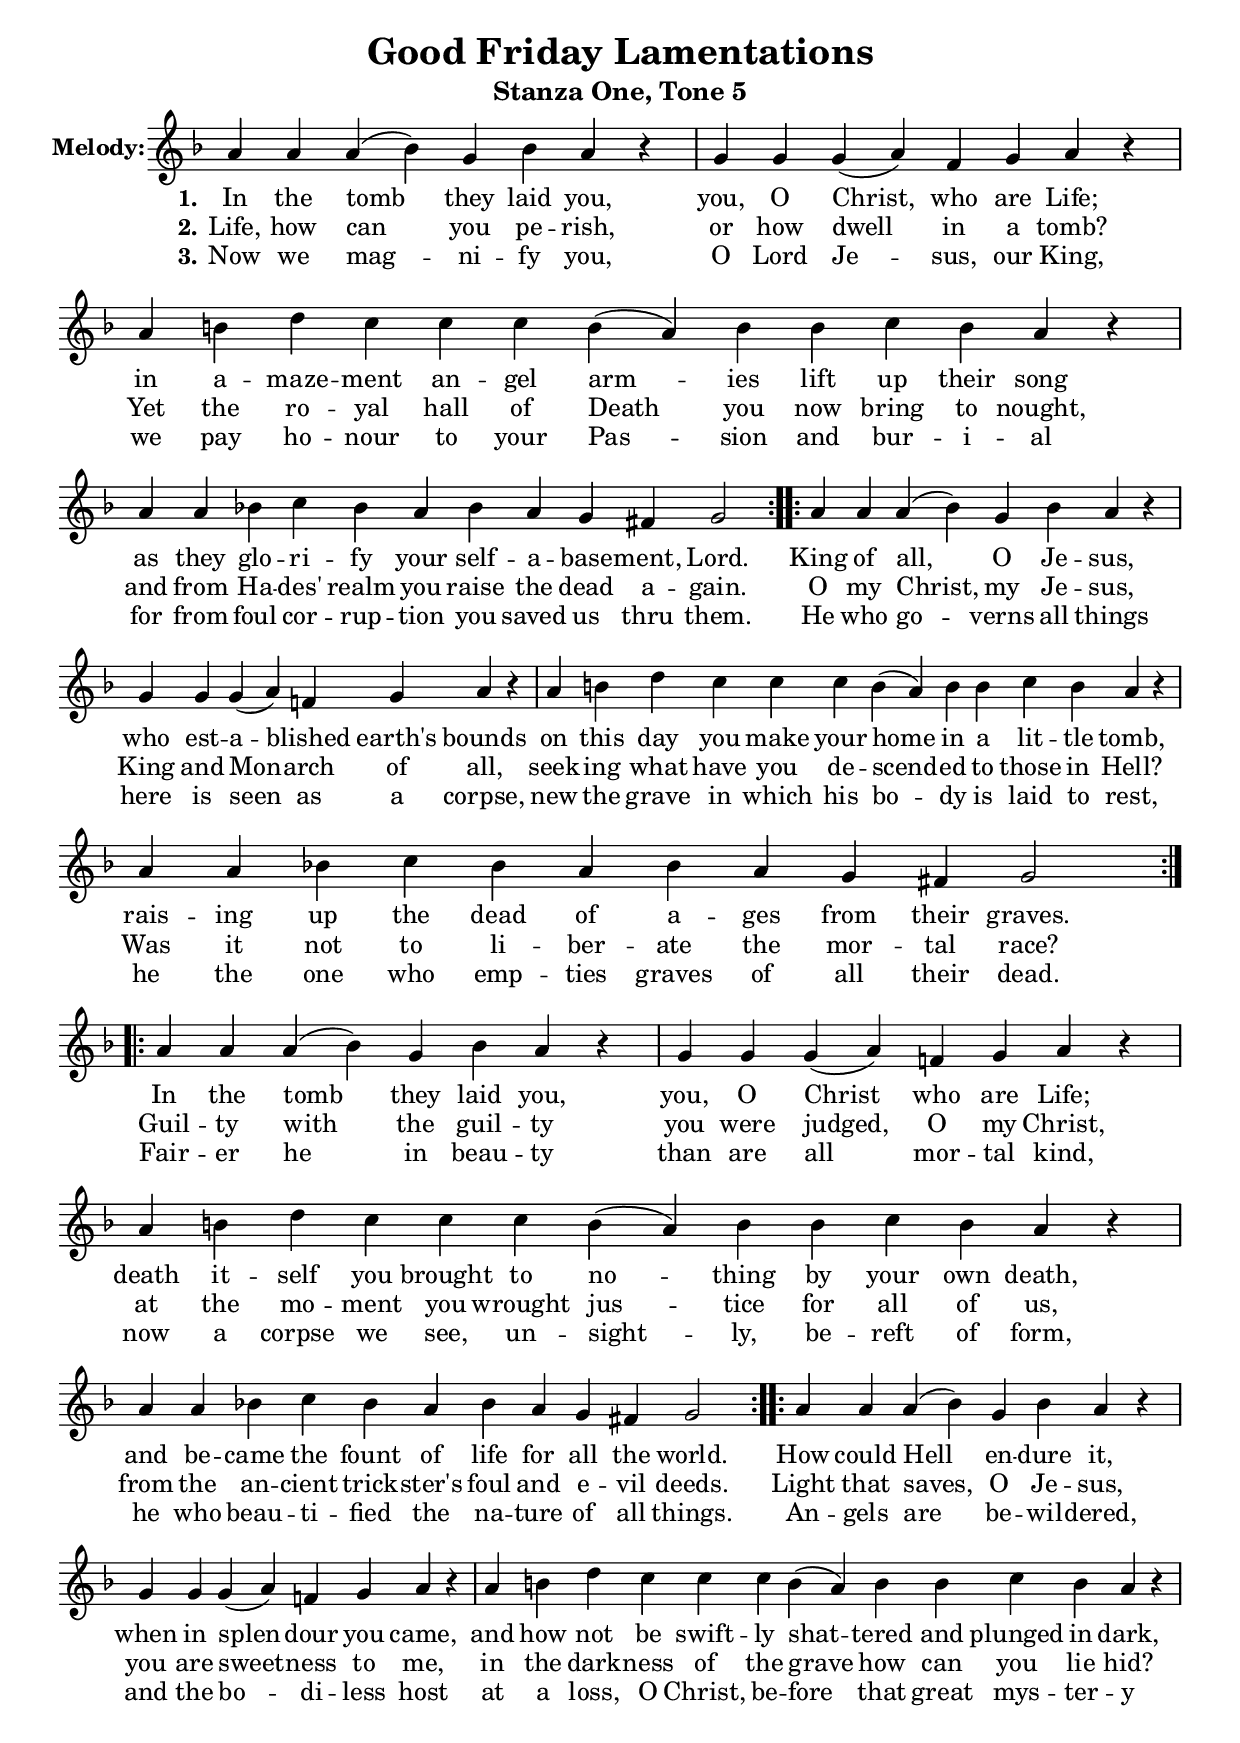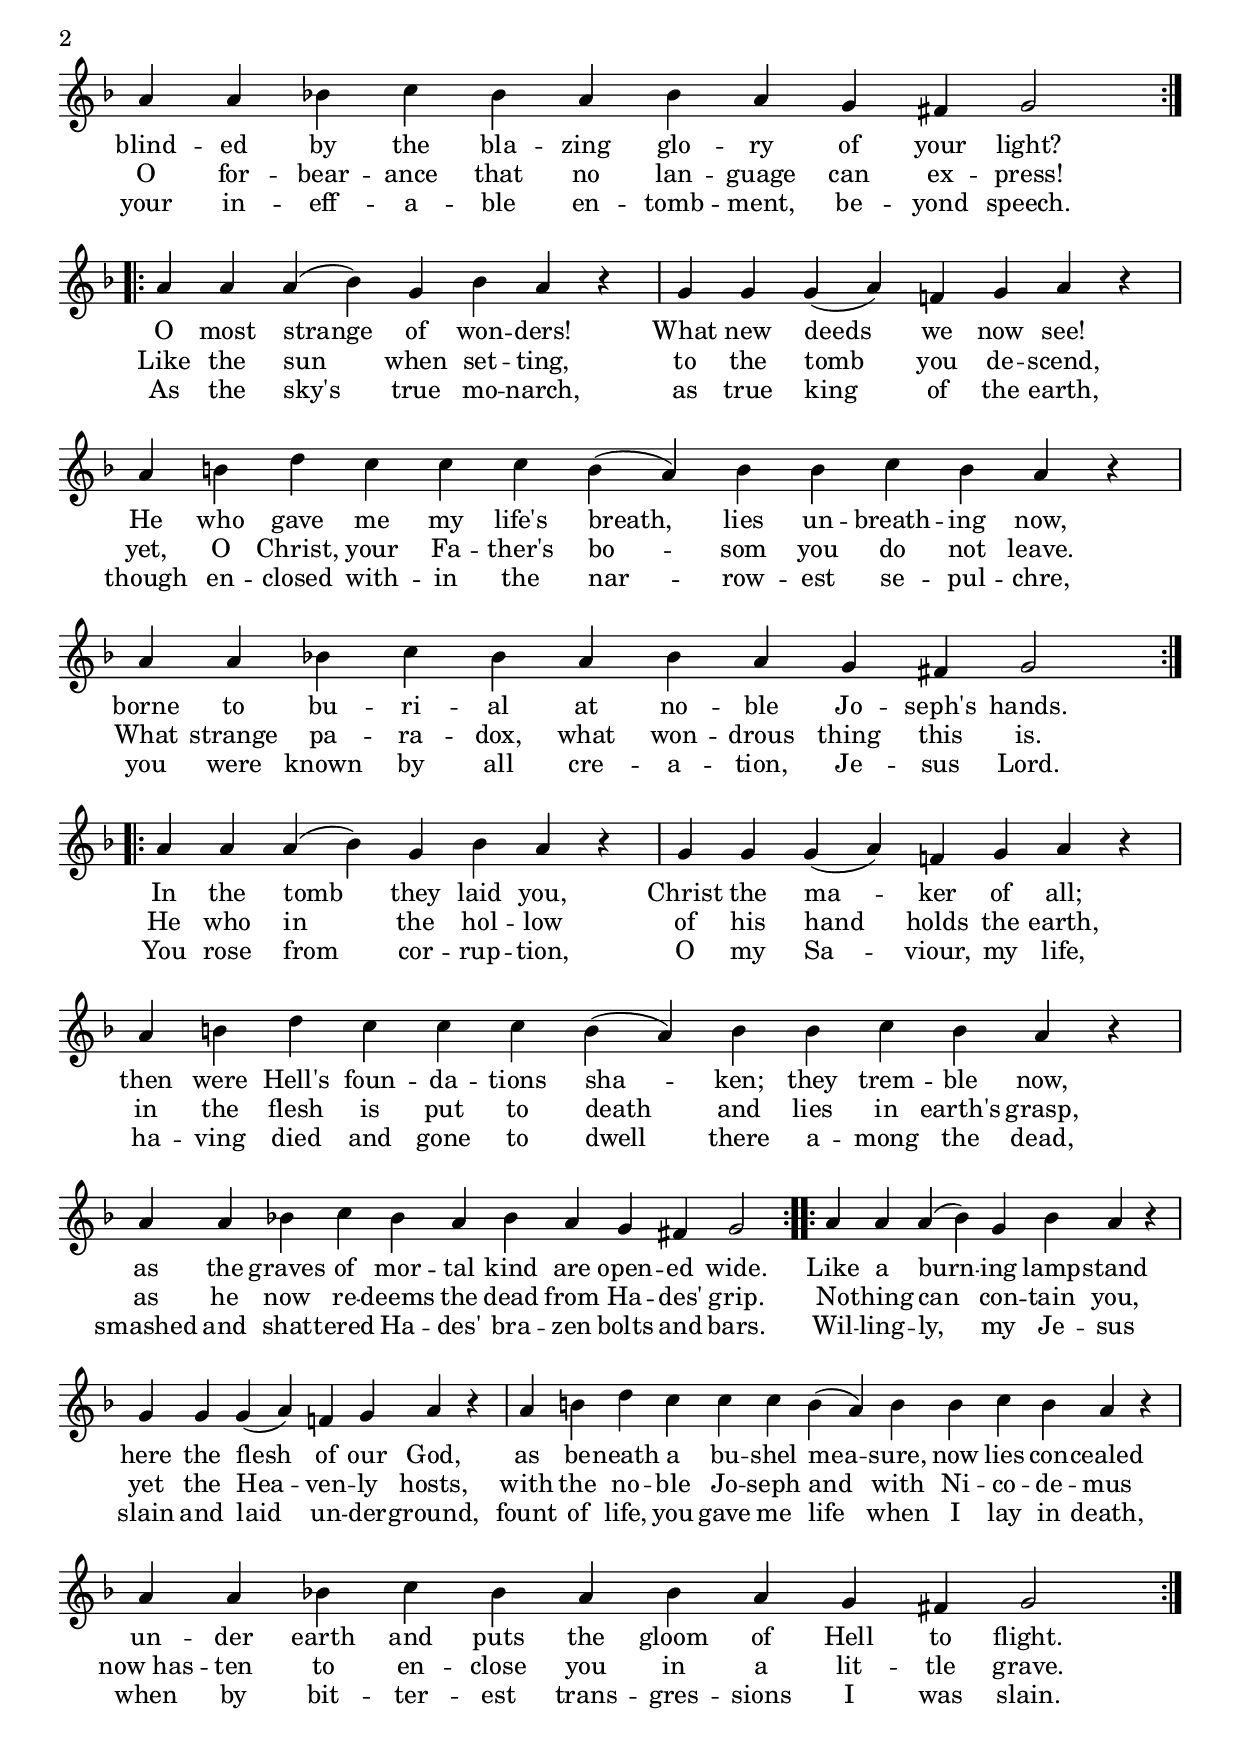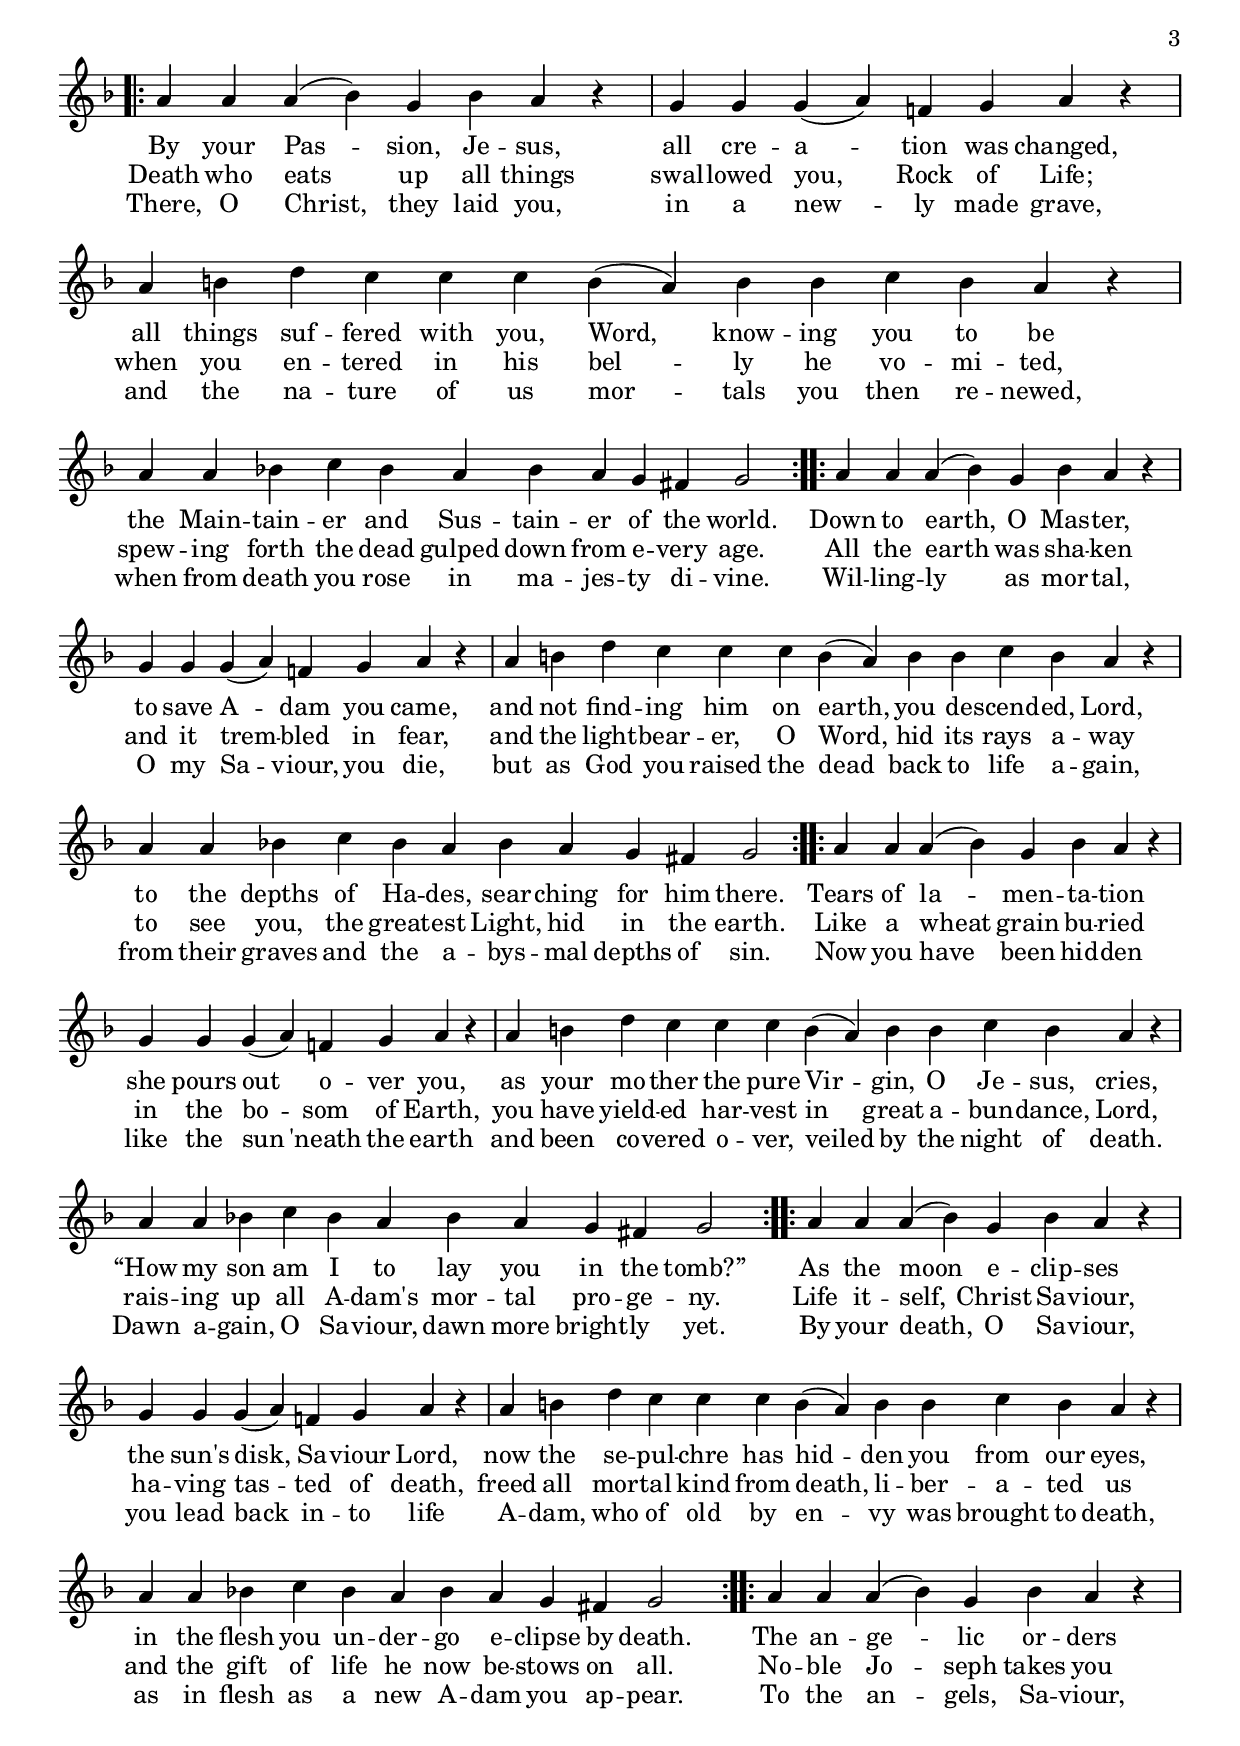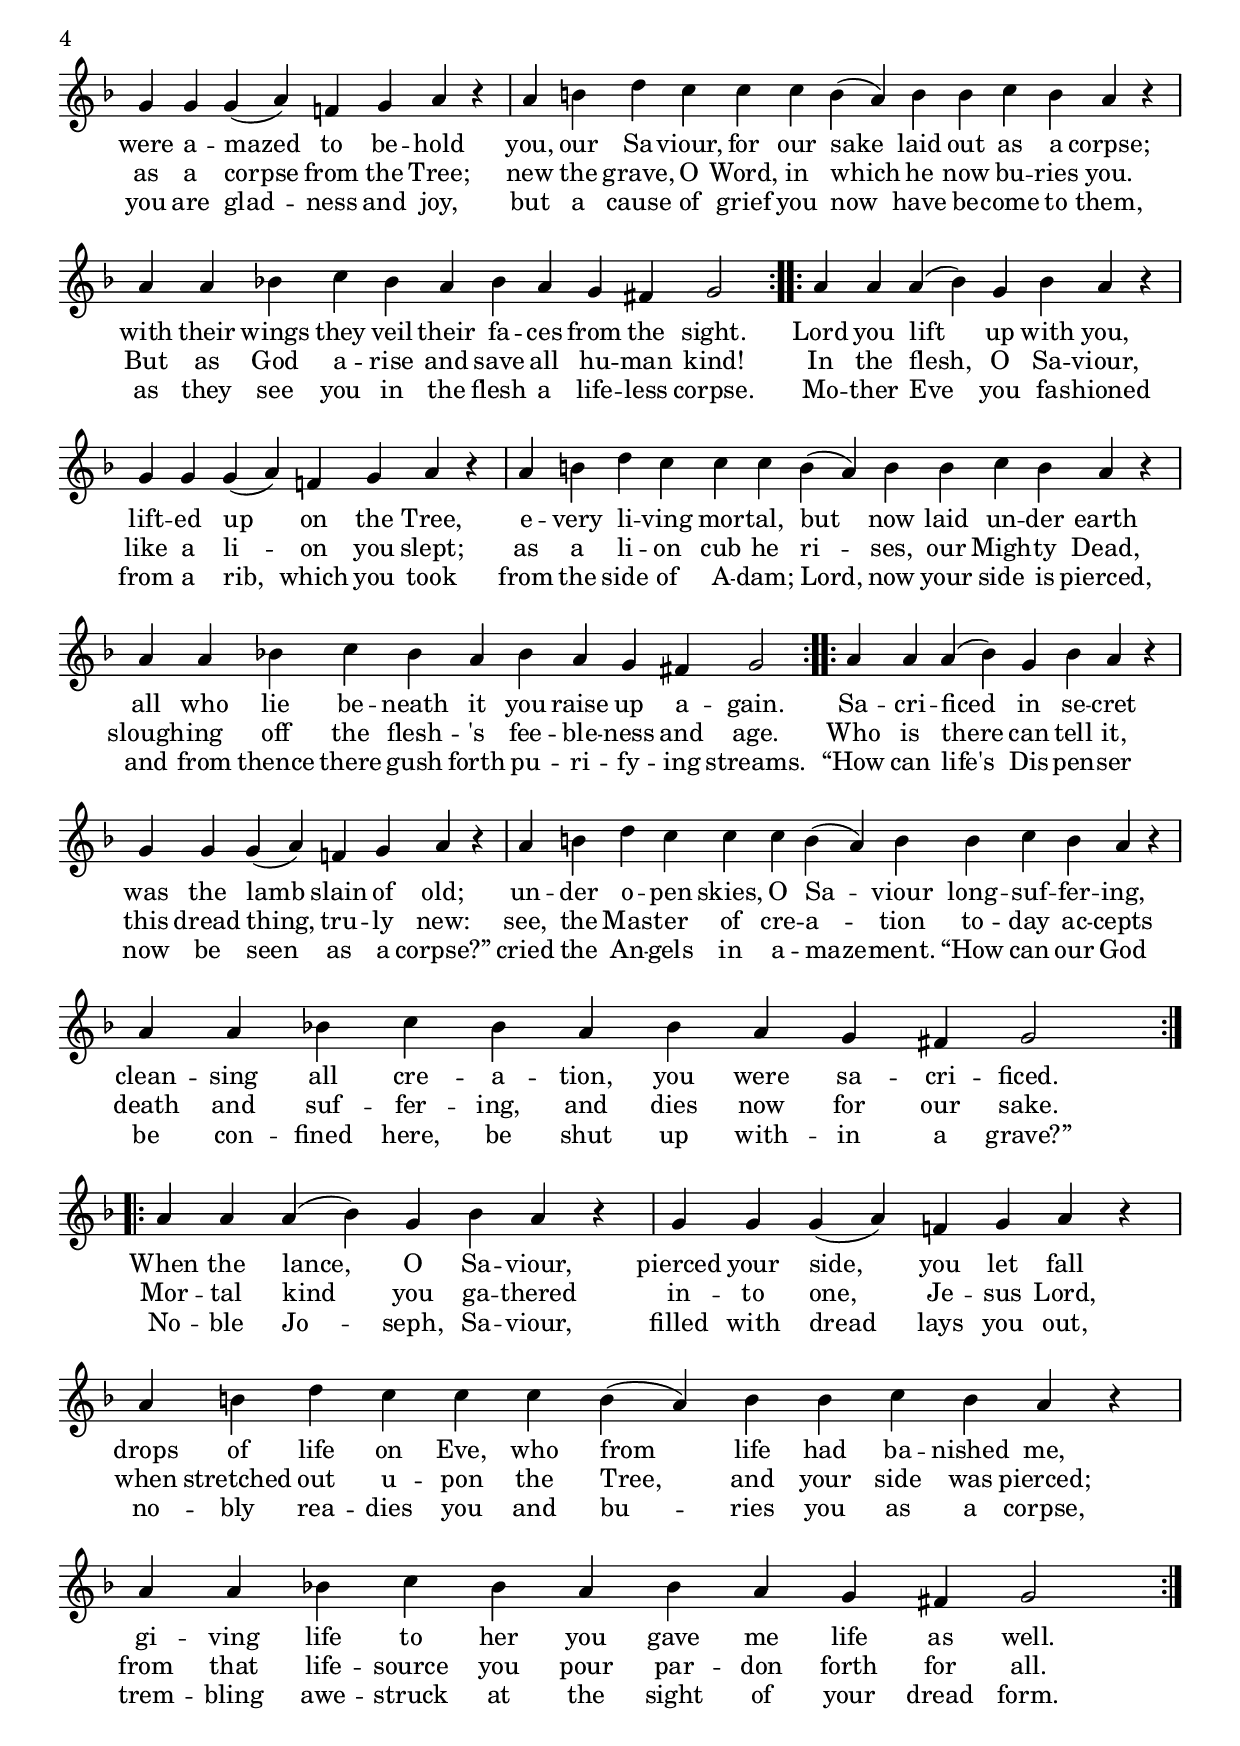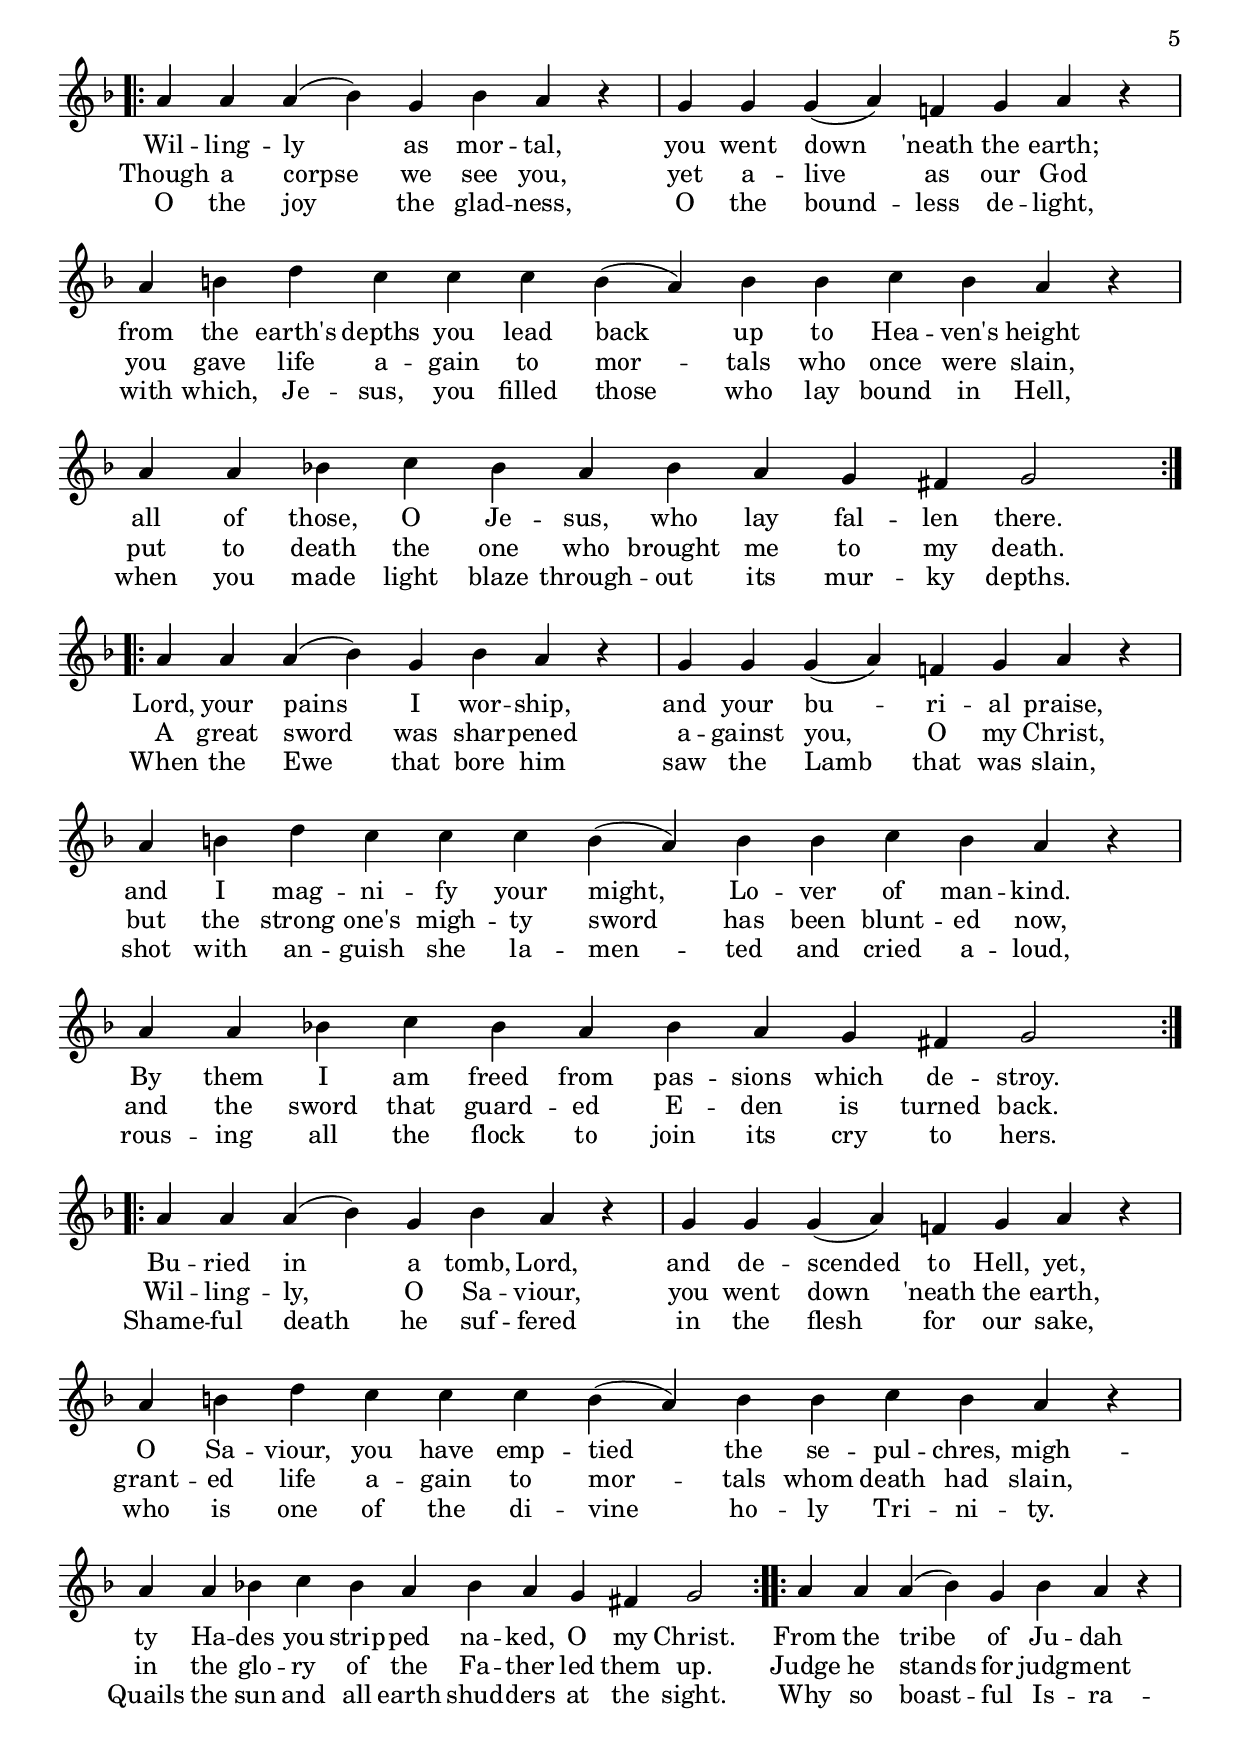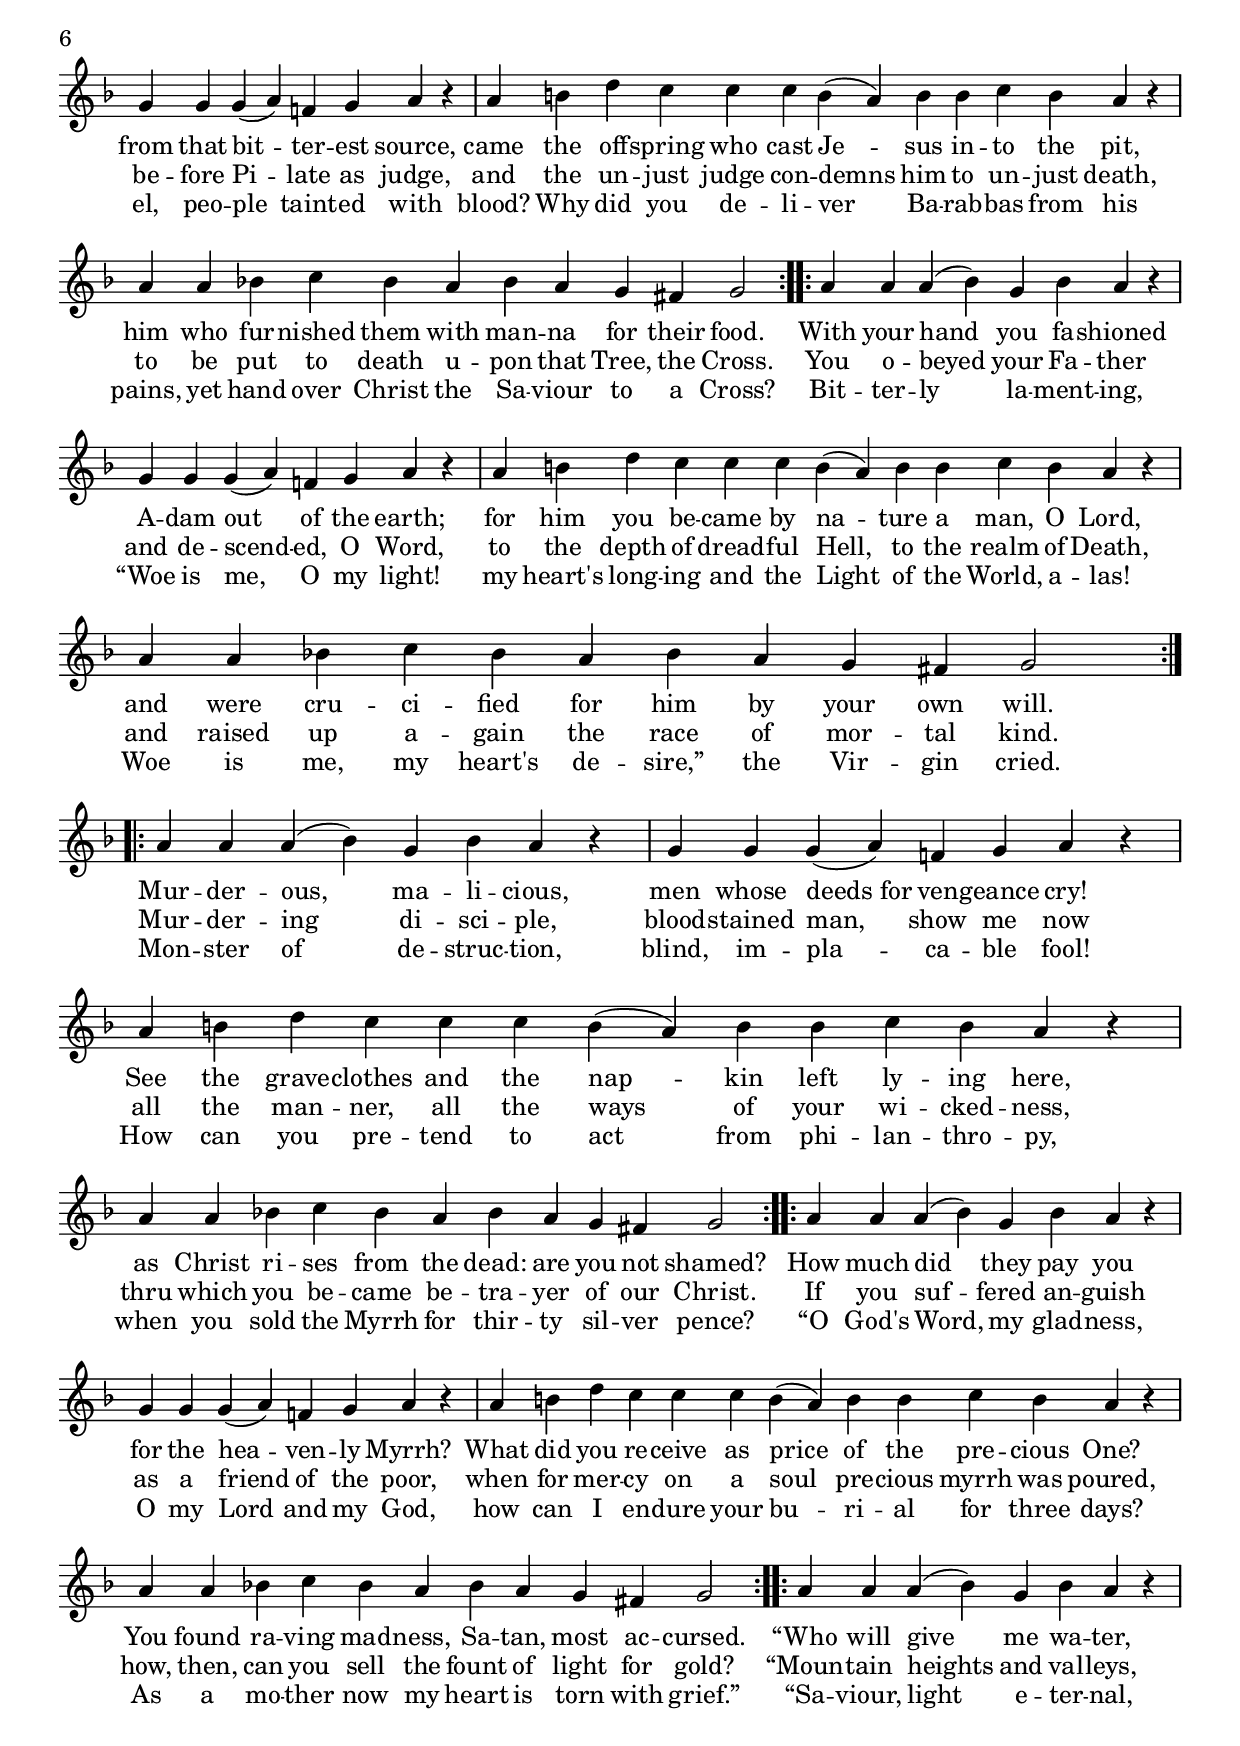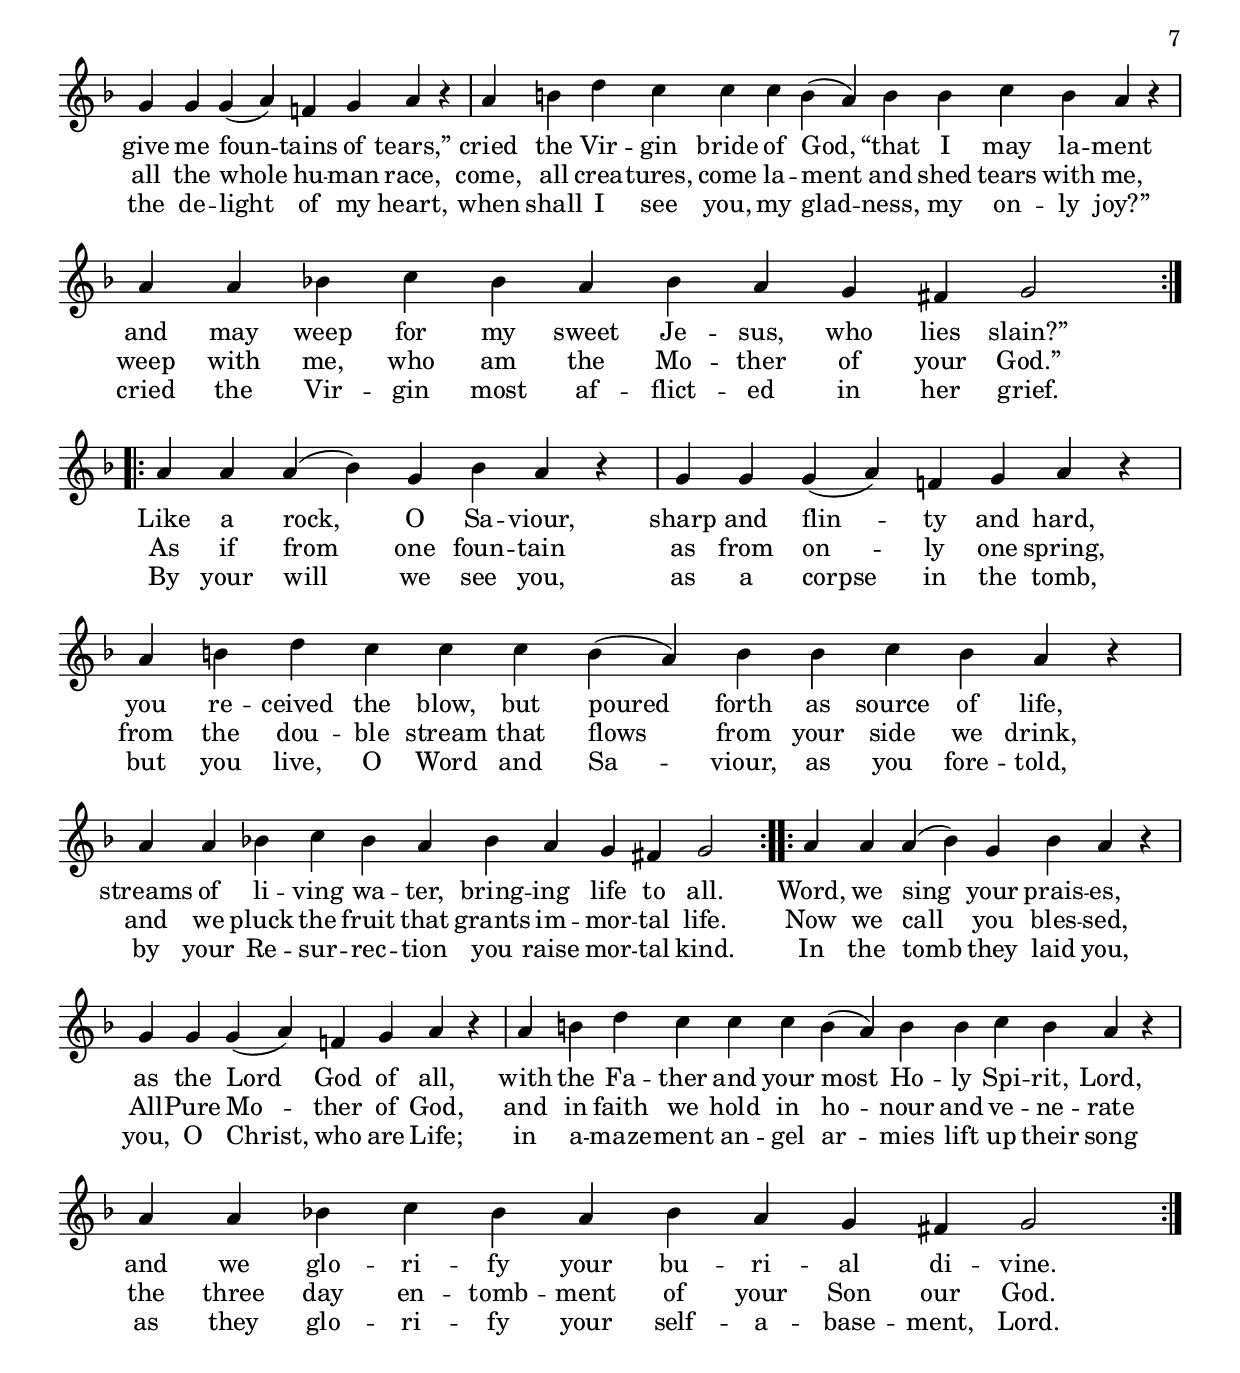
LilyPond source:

\include "global_include.ly"

\header {
  title = "Good Friday Lamentations"
  subtitle = "Stanza One, Tone 5"
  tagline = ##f
}

melodyNotes = \relative c'' {
  \stemNeutral
  \override Score.RehearsalMark #'self-alignment-X = #LEFT

  \repeat volta 2 {
    a4 a a( bf) g bf a r \bar "|"
    g g g( a) f g a r \bar "|"
    a b d c c c b( a) b b c b a r \bar "|"
    a a bf c bf a bf a g fs g2
  }
}

words_one = \lyricmode {
  \set stanza = "1."
  In the tomb they laid you,
  you, O Christ, who are Life;
  in a -- maze -- ment an -- gel arm -- ies lift up their song
  as they glo -- ri -- fy your self -- a -- base -- ment, Lord.

  %\set stanza = "4."
  King of all, O Je -- sus,
  who est -- a -- blished earth's bounds
  on this day you make your home in a lit -- tle tomb,
  rais -- ing up the dead of a -- ges from their graves.

  %\set stanza = "7."
  In the tomb they laid you, you,
  O Christ who are Life;
  death it -- self you brought to no -- thing by your own death,
  and be -- came the fount of life for all the world.

  %\set stanza = "10."
  How could Hell en -- dure it,
  when in splen -- dour you came,
  and how not be swift -- ly shat -- tered and plunged in dark,
  blind -- ed by the bla -- zing glo -- ry of your light?

  %\set stanza = "13."
  O most strange of won -- ders!
  What new deeds we now see! He who gave me my life's breath, lies un -- breath -- ing now,
  borne to bu -- ri -- al at no -- ble Jo -- seph's hands.

  %\set stanza = "16."
  In the tomb they laid you,
  Christ the ma -- ker of all;
  then were Hell's foun -- da -- tions sha -- ken; they trem -- ble now,
  as the graves of mor -- tal kind are open -- ed wide.

  %\set stanza = "19."
  Like a burn -- ing lamp -- stand
  here the flesh of our God,
  as be -- neath a bu -- shel mea -- sure, now lies con -- cealed
  un -- der earth and puts the gloom of Hell to flight.

  %\set stanza = "22."
  By your Pas -- sion, Je -- sus,
  all cre -- a -- tion was changed,
  all things suf -- fered with you, Word, know -- ing you to be
  the Main -- tain -- er and Sus -- tain -- er of the world.

  %\set stanza = "25."
  Down to earth, O Mas -- ter,
  to save A -- dam you came,
  and not find -- ing him on earth, you de -- scend -- ed, Lord,
  to the depths of Ha -- des, sear -- ching for him there.

  %\set stanza = "1."
  Tears of la -- men -- ta -- tion
  she pours out o -- ver you,
  as your mo -- ther the pure Vir -- gin, O Je -- sus, cries,
  “How my son am I to lay you in the tomb?”

  %\set stanza = "1."
  As the moon e -- clip -- ses
  the sun's disk, Sa -- viour Lord,
  now the se -- pul -- chre has hid -- den you from our eyes,
  in the flesh you un -- der -- go e -- clipse by death.

  %\set stanza = "1."
  The an -- ge -- lic or -- ders
  were a -- mazed to be -- hold
  you, our Sa -- viour, for our sake laid out as a corpse;
  with their wings they veil their fa -- ces from the sight.

  %\set stanza = "1."
  Lord you lift up with you,
  lift -- ed up on the Tree,
  e -- very li -- ving mor -- tal, but now laid un -- der earth
  all who lie be -- neath it you raise up a -- gain.

  %\set stanza = "1."
  Sa -- cri -- ficed in se -- cret
  was the lamb slain of old;
  un -- der o -- pen skies, O Sa -- viour long -- suf -- fer -- ing,
  clean -- sing all cre -- a -- tion, you were sa -- cri -- ficed.

  %\set stanza = "1."
  When the lance, O Sa -- viour,
  pierced your side, you let fall
  drops of life on Eve, who from life had ba -- nished me,
  gi -- ving life to her you gave me life as well.

  %\set stanza = "1."
  Wil -- ling -- ly as mor -- tal,
  you went down 'neath the earth;
  from the earth's depths you lead back up to Hea -- ven's height
  all of those, O Je -- sus, who lay fal -- len there.

  %\set stanza = "1."
  Lord, your pains I wor -- ship,
  and your bu -- ri -- al praise,
  and I mag -- ni -- fy your might, Lo -- ver of man -- kind.
  By them I am freed from pas -- sions which de -- stroy.

  %\set stanza = "1."
  Bu -- ried in a tomb, Lord,
  and de -- scended to Hell,
  yet, O Sa -- viour, you have emp -- tied the se -- pul -- chres,
  migh -- ty Ha -- des you strip -- ped na -- ked, O my Christ.

  %\set stanza = "1."
  From the tribe of Ju -- dah
  from that bit -- ter -- est source,
  came the off -- spring who cast Je -- sus in -- to the pit,
  him who fur -- nished them with man -- na for their food.

  %\set stanza = "1."
  With your hand you fa -- shioned
  A -- dam out of the earth;
  for him you be -- came by na -- ture a man, O Lord,
  and were cru -- ci -- fied for him by your own will.

  %\set stanza = "1."
  Mur -- der -- ous, ma -- li -- cious,
  men whose "deeds for" ven -- geance cry!
  See the grave -- clothes and the nap -- kin left ly -- ing here,
  as Christ ri -- ses from the dead: are you not shamed?

  %\set stanza = "1."
  How much did they pay you
  for the hea -- ven -- ly Myrrh?
  What did you re -- ceive as price of the pre -- cious One?
  You found ra -- ving mad -- ness, Sa -- tan, most ac -- cursed.

  %\set stanza = "1."
  “Who will give me wa -- ter,
  give me foun -- tains of tears,”
  cried the Vir -- gin bride of God, “that I may la -- ment
  and may weep for my sweet Je -- sus, who lies slain?”

  %\set stanza = "1."
  Like a rock, O Sa -- viour,
  sharp and flin -- ty and hard,
  you re -- ceived the blow, but poured forth as source of life,
  streams of li -- ving wa -- ter, bring -- ing life to all.

  %\set stanza = "1."
  Word, we sing your prais -- es,
  as the Lord God of all,
  with the Fa -- ther and your most Ho -- ly Spi -- rit, Lord,
  and we glo -- ri -- fy your bu -- ri -- al di -- vine.
}


words_two = \lyricmode {
  \set stanza = "2."
  Life, how can you pe -- rish,
  or how dwell in a tomb?
  Yet the ro -- yal hall of Death you now bring to nought,
  and from Ha -- des' realm you raise the dead a -- gain.

  %\set stanza = "5."
  O my Christ, my Je -- sus,
  King and Mon -- arch of all,
  seek -- ing what have you de -- scend -- ed to those in Hell?
  Was it not to li -- ber -- ate the mor -- tal race?

  %\set stanza = "8."
  Guil -- ty with the guil -- ty
  you were judged, O my Christ,
  at the mo -- ment you wrought jus -- tice for all of us, from
  the an -- cient trick -- ster's foul and e -- vil deeds.

  %\set stanza = "11."
  Light that saves, O Je -- sus,
  you are sweet -- ness to me,
  in the dark -- ness of the grave how can you lie hid?
  O for -- bear -- ance that no lan -- guage can ex -- press!

  %\set stanza = "14."
  Like the sun when set -- ting,
  to the tomb you de -- scend,
  yet, O Christ, your Fa -- ther's bo -- som you do not leave.
  What strange pa -- ra -- dox, what won -- drous thing this is.

  %\set stanza = "17."
  He who in the hol -- low
  of his hand holds the earth,
  in the flesh is put to death and lies in earth's grasp,
  as he now re -- deems the dead from Ha -- des' grip.

  %\set stanza = "20."
  No -- thing can con -- tain you,
  yet the Hea -- ven -- ly hosts,
  with the no -- ble Jo -- seph and with Ni -- co -- de -- mus
  "now has" -- ten to en -- close you in a lit -- tle grave.

  %\set stanza = "23."
  Death who eats up all things
  swal -- lowed you, Rock of Life;
  when you en -- tered in his bel -- ly he vo -- mi -- ted,
  spew -- ing forth the dead gulped down from e -- very age.

  %\set stanza = "26."
  All the earth was sha -- ken
  and it trem -- bled in fear,
  and the light -- bear -- er, O Word, hid its rays a -- way
  to see you, the great -- est Light, hid in the earth.

  %\set stanza = "1."
  Like a wheat grain bu -- ried
  in the bo -- som of Earth,
  you have yield -- ed har -- vest in great a -- bun -- dance, Lord,
  rais -- ing up all A -- dam's mor -- tal pro -- ge -- ny.

  %\set stanza = "1."
  Life it -- self, Christ Sa -- viour,
  ha -- ving tas -- ted of death,
  freed all mor -- tal kind from death, li -- ber -- a -- ted us
  and the gift of life he now be -- stows on all.

  %\set stanza = "1."
  No -- ble Jo -- seph takes you
  as a corpse from the Tree;
  new the grave, O Word, in which he now bu -- ries you.
  But as God a -- rise and save all hu -- man kind!

  %\set stanza = "1."
  In the flesh, O Sa -- viour,
  like a li -- on you slept;
  as a li -- on cub he ri -- ses, our Migh -- ty Dead,
  slough -- ing off the flesh -- 's fee -- ble -- ness and age.

  %\set stanza = "1."
  Who is there can tell it,
  this dread thing, tru -- ly new:
  see, the Mas -- ter of cre -- a -- tion to -- day ac -- cepts
  death and suf -- fer -- ing, and dies now for our sake.

  %\set stanza = "1."
  Mor -- tal kind you ga -- thered
  in -- to one, Je -- sus Lord,
  when stretched out u -- pon the Tree, and your side was pierced;
  from that life -- source you pour par -- don forth for all.

  %\set stanza = "1."
  Though a corpse we see you,
  yet a -- live as our God
  you gave life a -- gain to mor -- tals who once were slain,
  put to death the one who brought me to my death.

  %\set stanza = "1."
  A great sword was shar -- pened
  a -- gainst you, O my Christ,
  but the strong one's migh -- ty sword has been blunt -- ed now,
  and the sword that guard -- ed E -- den is turned back.

  %\set stanza = "1."
  Wil -- ling -- ly, O Sa -- viour,
  you went down 'neath the earth,
  grant -- ed life a -- gain to mor -- tals whom death had slain,
  in the glo -- ry of the Fa -- ther led them up.

  %\set stanza = "1."
  Judge he stands for judg -- ment
  be -- fore Pi -- late as judge,
  and the un -- just judge con -- demns him to un -- just death,
  to be put to death u -- pon that Tree, the Cross.

  %\set stanza = "1."
  You o -- beyed your Fa -- ther
  and de -- scend -- ed, O Word,
  to the depth of dread -- ful Hell, to the realm of Death,
  and raised up a -- gain the race of mor -- tal kind.

  %\set stanza = "1."
  Mur -- der -- ing di -- sci -- ple,
  blood -- stained man, show me now
  all the man -- ner, all the ways of your wi -- cked -- ness,
  thru which you be -- came be -- tra -- yer of our Christ.

  %\set stanza = "1."
  If you suf -- fered an -- guish
  as a friend of the poor,
  when for mer -- cy on a soul pre -- cious myrrh was poured,
  how, then, can you sell the fount of light for gold?

  %\set stanza = "1."
  “Moun -- tain heights and val -- leys,
  all the whole hu -- man race,
  come, all crea -- tures, come la -- ment and shed tears with me,
  weep with me, who am the Mo -- ther of your God.”

  %\set stanza = "1."
  As if from one foun -- tain
  as from on -- ly one spring,
  from the dou -- ble stream that flows from your side we drink,
  and we pluck the fruit that grants im -- mor -- tal life.

  %\set stanza = "1."
  Now we call you bles -- sed,
  All -- Pure Mo -- ther of God,
  and in faith we hold in ho -- nour and ve -- ne -- rate
  the three day en -- tomb -- ment of your Son our God.
}

words_three = \lyricmode {
  \set stanza = "3."
  Now we mag -- ni -- fy you,
  O Lord Je -- sus, our King,
  we pay ho -- nour to your Pas -- sion and bur -- i -- al
  for from foul cor -- rup -- tion you saved us thru them.

  %\set stanza = "6."
  He who go -- verns all things
  here is seen as a corpse,
  new the grave in which his bo -- dy is laid to rest,
  he the one who emp -- ties graves of all their dead.

  %\set stanza = "9."
  Fair -- er he in beau -- ty
  than are all mor -- tal kind,
  now a corpse we see, un -- sight -- ly, be -- reft of form,
  he who beau -- ti -- fied the na -- ture of all things.

  %\set stanza = "12."
  An -- gels are be -- wil -- dered,
  and the bo -- di -- less host
  at a loss, O Christ, be -- fore that great mys -- ter -- y your
  in -- eff -- a -- ble en -- tomb -- ment, be -- yond speech.

  %\set stanza = "15."
  As the sky's true mo -- narch,
  as true king of the earth,
  though en -- closed with -- in the nar -- row -- est se -- pul -- chre,
  you were known by all cre -- a -- tion, Je -- sus Lord.

  %\set stanza = "18."
  You rose from cor -- rup -- tion,
  O my Sa -- viour, my life,
  ha -- ving died and gone to dwell there a -- mong the dead,
  smashed and shat -- tered Ha -- des' bra -- zen bolts and bars.

  %\set stanza = "21."
  Wil -- ling -- ly, my Je -- sus
  slain and laid un -- der -- ground,
  fount of life, you gave me life when I lay in death,
  when by bit -- ter -- est trans -- gres -- sions I was slain.

  %\set stanza = "24."
  There, O Christ, they laid you,
  in a new -- ly made grave,
  and the na -- ture of us mor -- tals you then re -- newed,
  when from death you rose in ma -- jes -- ty di -- vine.

  %\set stanza = "27."
  Wil -- ling -- ly as mor -- tal,
  O my Sa -- viour, you die,
  but as God you raised the dead back to life a -- gain,
  from their graves and the a -- bys -- mal depths of sin.

  %\set stanza = "1."
  Now you have been hid -- den
  like the sun 'neath the earth
  and been co -- vered o -- ver, veiled by the night of death.
  Dawn a -- gain, O Sa -- viour, dawn more bright -- ly yet.

  %\set stanza = "1."
  By your death, O Sa -- viour,
  you lead back in -- to life
  A -- dam, who of old by en -- vy was brought to death,
  as in flesh as a new A -- dam you ap -- pear.

  %\set stanza = "1."
  To the an -- gels, Sa -- viour,
  you are glad -- ness and joy,
  but a cause of grief you now have be -- come to them,
  as they see you in the flesh a life -- less corpse.

  %\set stanza = "1."
  Mo -- ther Eve you fa -- shioned
  from a rib, which you took
  from the side of A -- dam; Lord, now your side is pierced,
  and from thence there gush forth pu -- ri -- fy -- ing streams.

  %\set stanza = "1."
  “How can life's Dis -- pen -- ser
  now be seen as a corpse?”
  cried the An -- gels in a -- maze -- ment.
  “How can our God be con -- fined here, be shut up with -- in a grave?”

  %\set stanza = "1."
  No -- ble Jo -- seph, Sa -- viour,
  filled with dread lays you out,
  no -- bly rea -- dies you and bu -- ries you as a corpse,
  trem -- bling awe -- struck at the sight of your dread form.

  %\set stanza = "1."
  O the joy the glad -- ness,
  O the bound -- less de -- light,
  with which, Je -- sus, you filled those who lay bound in Hell,
  when you made light blaze through -- out its mur -- ky depths.

  %\set stanza = "1."
  When the Ewe that bore him
  saw the Lamb that was slain,
  shot with an -- guish she la -- men -- ted and cried a -- loud,
  rous -- ing all the flock to join its cry to hers.

  %\set stanza = "1."
  Shame -- ful death he suf -- fered
  in the flesh for our sake,
  who is one of the di -- vine ho -- ly Tri -- ni -- ty.
  Quails the sun and all earth shud -- ders at the sight.

  %\set stanza = "1."
  Why so boast -- ful Is -- ra -- el,
  peo -- ple taint -- ed with blood?
  Why did you de -- li -- ver Ba -- rab -- bas from his pains,
  yet hand over Christ the Sa -- viour to a Cross?

  %\set stanza = "1."
  Bit -- ter -- ly la -- ment -- ing,
  “Woe is me, O my light!
  my heart's long -- ing and the Light of the World, a -- las!
  Woe is me, my heart's de -- sire,” the Vir -- gin cried.

  %\set stanza = "1."
  Mon -- ster of de -- struc -- tion,
  blind, im -- pla -- ca -- ble fool!
  How can you pre -- tend to act from phi -- lan -- thro -- py,
  when you sold the Myrrh for thir -- ty sil -- ver pence?

  %\set stanza = "1."
  “O God's Word, my glad -- ness,
  O my Lord and my God,
  how can I en -- dure your bu -- ri -- al for three days?
  As a mo -- ther now my heart is torn with grief.”

  %\set stanza = "1."
  “Sa -- viour, light e -- ter -- nal,
  the de -- light of my heart,
  when shall I see you, my glad -- ness, my on -- ly joy?”
  cried the Vir -- gin most af -- flict -- ed in her grief.

  %\set stanza = "1."
  By your will we see you,
  as a corpse in the tomb,
  but you live, O Word and Sa -- viour, as you fore -- told,
  by your Re -- sur -- rec -- tion you raise mor -- tal kind.

  %\set stanza = "1."
  In the tomb they laid you,
  you, O Christ, who are Life;
  in a -- maze -- ment an -- gel ar -- mies lift up their song
  as they glo -- ri -- fy your self -- a -- base -- ment, Lord.
}


\score {
  \new Staff \with {
    instrumentName = \markup \bold "Melody:"
  } {
    %#(set-accidental-style 'neo-modern 'Score)
    \key f \major
    \cadenzaOn
    \autoBeamOff
    \new Voice {
      \melodyNotes
      \melodyNotes
      \melodyNotes
      \melodyNotes
      \melodyNotes

      \melodyNotes
      \melodyNotes
      \melodyNotes
      \melodyNotes
      \melodyNotes

      \melodyNotes
      \melodyNotes
      \melodyNotes
      \melodyNotes
      \melodyNotes

      \melodyNotes
      \melodyNotes
      \melodyNotes
      \melodyNotes
      \melodyNotes

      \melodyNotes
      \melodyNotes
      \melodyNotes
      \melodyNotes
      \melodyNotes
    }
    \addlyrics { \words_one }
    \addlyrics { \words_two }
    \addlyrics { \words_three }
  }
}

\paper {
  #(set-paper-size "custom_size")
}

\layout {
  \context {
    \Score
    \remove "Bar_number_engraver"
  }
  \context {
    \Staff
    \remove "Time_signature_engraver"
  }
}
